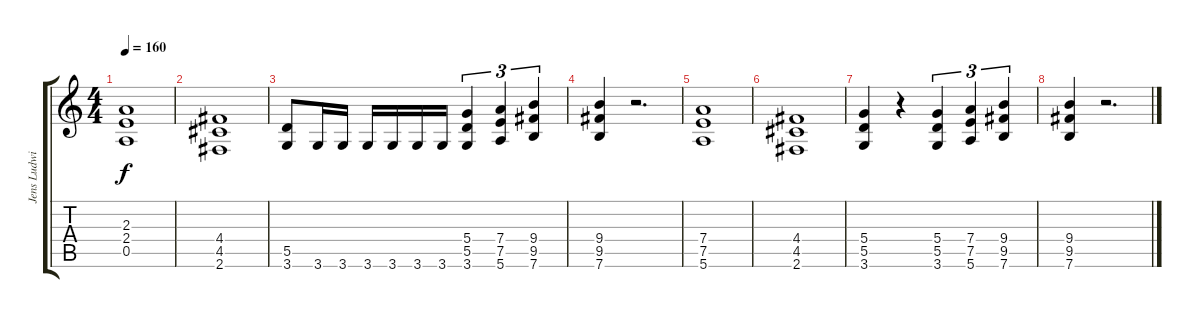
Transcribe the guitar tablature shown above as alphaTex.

\track ("Jens Ludwig" "Jens Ludwi") {instrument distortionguitar}
\staff {score tabs}
\tuning (E4 B3 G3 D3 A2 E2) {hide}
\ts (4 4)
\tempo 160
\clef g2
\ks c
(2.3 2.4 0.5).1{dy f} |
(4.4 4.5 2.6).1 |
(5.5 3.6).8 3.6.16 3.6.16 3.6.16 3.6.16 3.6.16 3.6.16 (5.4 5.5 3.6).4{tu (3 2)} (7.4 7.5 5.6).4{tu (3 2)} (9.4 9.5 7.6).4{tu (3 2)} |
(9.4 9.5 7.6).4 r.2{d} |
(7.4 7.5 5.6).1 |
(4.4 4.5 2.6).1 |
(5.4 5.5 3.6).4 r.4 (5.4 5.5 3.6).4{tu (3 2)} (7.4 7.5 5.6).4{tu (3 2)} (9.4 9.5 7.6).4{tu (3 2)} |
(9.4 9.5 7.6).4 r.2{d}
